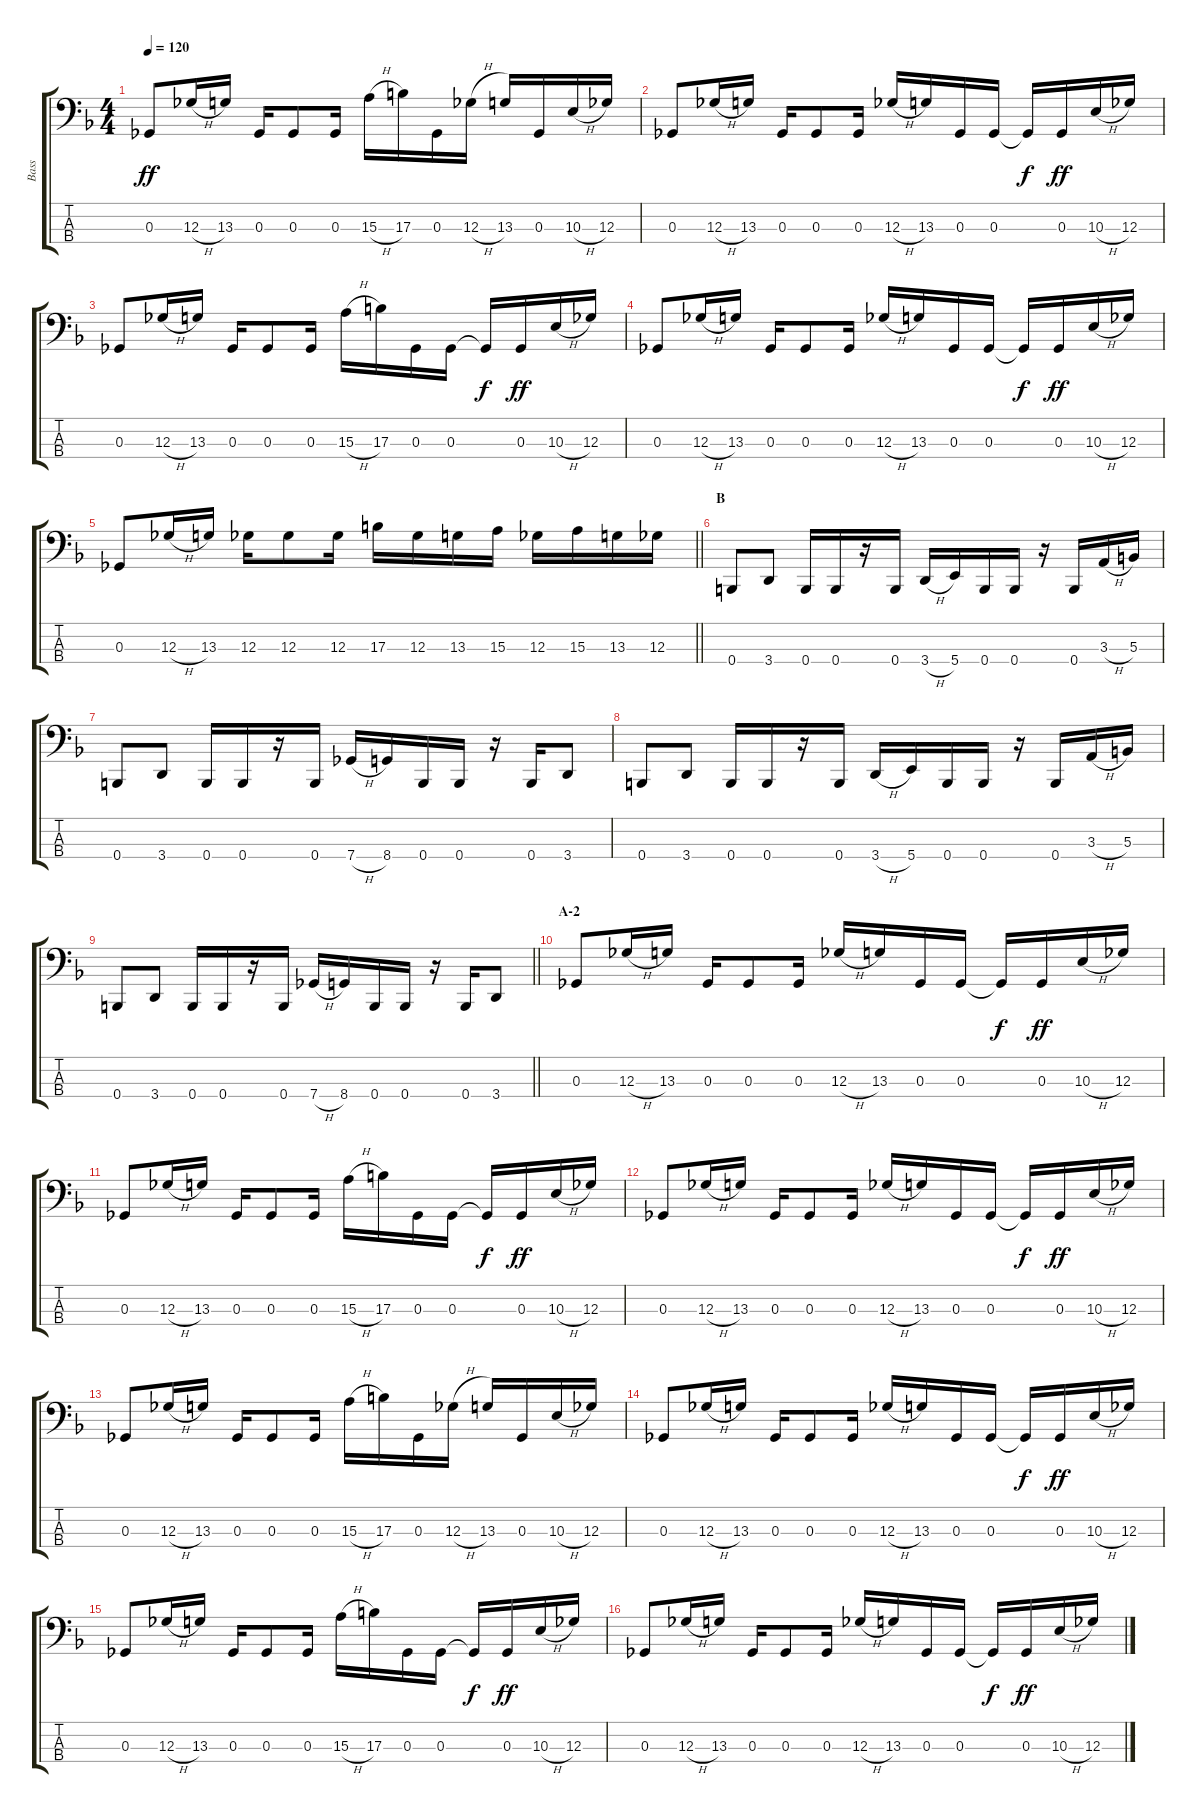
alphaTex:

\track ("Bass" "Bass") {instrument electricbasspick}
\staff {score tabs}
\tuning (C2 G1 Gb1 B0) {hide}
\ts (4 4)
\tempo 120
\clef f4
\ks f
0.3.8{dy ff} 12.3{h}.16 13.3.16 0.3.16 0.3.8 0.3.16 15.3{h}.16 17.3.16 0.3.16 12.3{h}.16 13.3.16 0.3.16 10.3{h}.16 12.3.16 |
0.3.8 12.3{h}.16 13.3.16 0.3.16 0.3.8 0.3.16 12.3{h}.16 13.3.16 0.3.16 0.3.16 0.3{t}.16{dy f} 0.3.16{dy ff} 10.3{h}.16 12.3.16 |
0.3.8 12.3{h}.16 13.3.16 0.3.16 0.3.8 0.3.16 15.3{h}.16 17.3.16 0.3.16 0.3.16 0.3{t}.16{dy f} 0.3.16{dy ff} 10.3{h}.16 12.3.16 |
0.3.8 12.3{h}.16 13.3.16 0.3.16 0.3.8 0.3.16 12.3{h}.16 13.3.16 0.3.16 0.3.16 0.3{t}.16{dy f} 0.3.16{dy ff} 10.3{h}.16 12.3.16 |
\barLineRight lightlight
0.3.8 12.3{h}.16 13.3.16 12.3.16 12.3.8 12.3.16 17.3.16 12.3.16 13.3.16 15.3.16 12.3.16 15.3.16 13.3.16 12.3.16 |
\section ("" "B")
0.4.8 3.4.8 0.4.16 0.4.16 r.16 0.4.16 3.4{h}.16 5.4.16 0.4.16 0.4.16 r.16 0.4.16 3.3{h}.16 5.3.16 |
0.4.8 3.4.8 0.4.16 0.4.16 r.16 0.4.16 7.4{h}.16 8.4.16 0.4.16 0.4.16 r.16 0.4.16 3.4.8 |
0.4.8 3.4.8 0.4.16 0.4.16 r.16 0.4.16 3.4{h}.16 5.4.16 0.4.16 0.4.16 r.16 0.4.16 3.3{h}.16 5.3.16 |
\barLineRight lightlight
0.4.8 3.4.8 0.4.16 0.4.16 r.16 0.4.16 7.4{h}.16 8.4.16 0.4.16 0.4.16 r.16 0.4.16 3.4.8 |
\section ("" "A-2")
0.3.8 12.3{h}.16 13.3.16 0.3.16 0.3.8 0.3.16 12.3{h}.16 13.3.16 0.3.16 0.3.16 0.3{t}.16{dy f} 0.3.16{dy ff} 10.3{h}.16 12.3.16 |
0.3.8 12.3{h}.16 13.3.16 0.3.16 0.3.8 0.3.16 15.3{h}.16 17.3.16 0.3.16 0.3.16 0.3{t}.16{dy f} 0.3.16{dy ff} 10.3{h}.16 12.3.16 |
0.3.8 12.3{h}.16 13.3.16 0.3.16 0.3.8 0.3.16 12.3{h}.16 13.3.16 0.3.16 0.3.16 0.3{t}.16{dy f} 0.3.16{dy ff} 10.3{h}.16 12.3.16 |
0.3.8 12.3{h}.16 13.3.16 0.3.16 0.3.8 0.3.16 15.3{h}.16 17.3.16 0.3.16 12.3{h}.16 13.3.16 0.3.16 10.3{h}.16 12.3.16 |
0.3.8 12.3{h}.16 13.3.16 0.3.16 0.3.8 0.3.16 12.3{h}.16 13.3.16 0.3.16 0.3.16 0.3{t}.16{dy f} 0.3.16{dy ff} 10.3{h}.16 12.3.16 |
0.3.8 12.3{h}.16 13.3.16 0.3.16 0.3.8 0.3.16 15.3{h}.16 17.3.16 0.3.16 0.3.16 0.3{t}.16{dy f} 0.3.16{dy ff} 10.3{h}.16 12.3.16 |
0.3.8 12.3{h}.16 13.3.16 0.3.16 0.3.8 0.3.16 12.3{h}.16 13.3.16 0.3.16 0.3.16 0.3{t}.16{dy f} 0.3.16{dy ff} 10.3{h}.16 12.3.16
